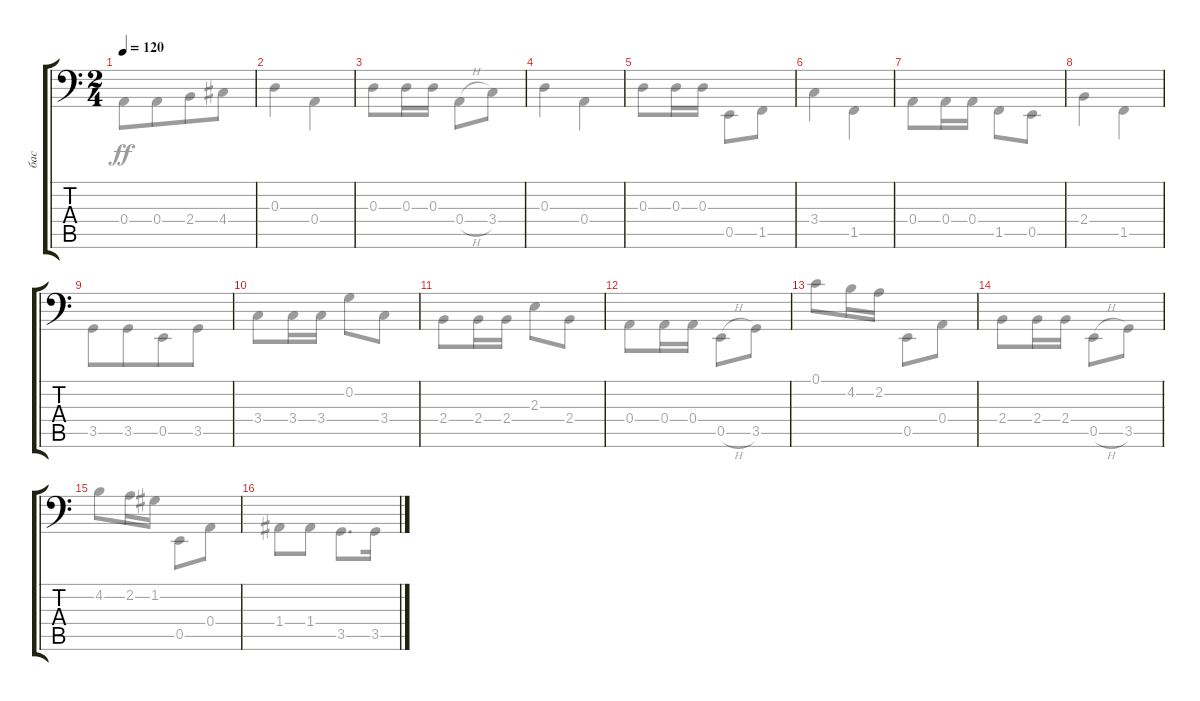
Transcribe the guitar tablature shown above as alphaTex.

\track ("бас" "бас") {instrument electricbasspick}
\staff {score tabs}
\tuning (C3 G2 D2 A1 E1 B0) {hide}
\voice
\ts (2 4)
\tempo 120
\clef f4
\ks aminor
|
|
|
|
|
|
|
|
|
|
|
|
|
|
|
\voice
\clef f4
\ks aminor
0.4.8{dy ff} 0.4.8{beam merge} 2.4.8 4.4.8 |
0.3.4 0.4.4 |
0.3.8 0.3.16 0.3.16 0.4{h}.8 3.4.8 |
0.3.4 0.4.4 |
0.3.8 0.3.16 0.3.16 0.5.8 1.5.8 |
3.4.4 1.5.4 |
0.4.8 0.4.16 0.4.16 1.5.8 0.5.8 |
2.4.4 1.5.4 |
3.5.8 3.5.8{beam merge} 0.5.8 3.5.8 |
3.4.8 3.4.16 3.4.16 0.2.8 3.4.8 |
2.4.8 2.4.16 2.4.16 2.3.8 2.4.8 |
0.4.8 0.4.16 0.4.16 0.5{h}.8 3.5.8 |
0.1.8 4.2.16 2.2.16 0.5.8 0.4.8 |
2.4.8 2.4.16 2.4.16 0.5{h}.8 3.5.8 |
4.2.8 2.2.16 1.2.16 0.5.8 0.4.8 |
1.4.8 1.4.8 3.5.8{d} 3.5.16
